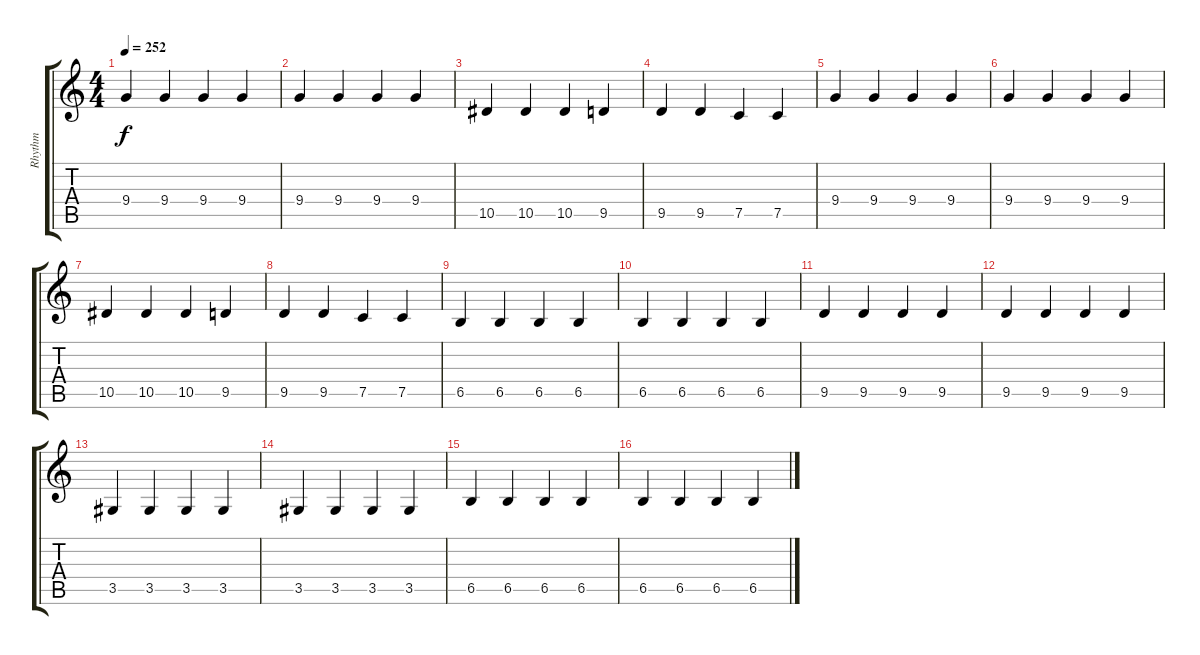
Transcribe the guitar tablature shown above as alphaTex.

\track ("Rhythm" "Rhythm") {instrument distortionguitar}
\staff {score tabs}
\tuning (C4 G3 Eb3 Bb2 F2 C2) {hide}
\ts (4 4)
\tempo 252
\clef g2
\ks c
9.4.4{dy f} 9.4.4 9.4.4 9.4.4 |
9.4.4 9.4.4 9.4.4 9.4.4 |
10.5.4 10.5.4 10.5.4 9.5.4 |
9.5.4 9.5.4 7.5.4 7.5.4 |
9.4.4 9.4.4 9.4.4 9.4.4 |
9.4.4 9.4.4 9.4.4 9.4.4 |
10.5.4 10.5.4 10.5.4 9.5.4 |
9.5.4 9.5.4 7.5.4 7.5.4 |
6.5.4 6.5.4 6.5.4 6.5.4 |
6.5.4 6.5.4 6.5.4 6.5.4 |
9.5.4 9.5.4 9.5.4 9.5.4 |
9.5.4 9.5.4 9.5.4 9.5.4 |
3.5.4 3.5.4 3.5.4 3.5.4 |
3.5.4 3.5.4 3.5.4 3.5.4 |
6.5.4 6.5.4 6.5.4 6.5.4 |
6.5.4 6.5.4 6.5.4 6.5.4
